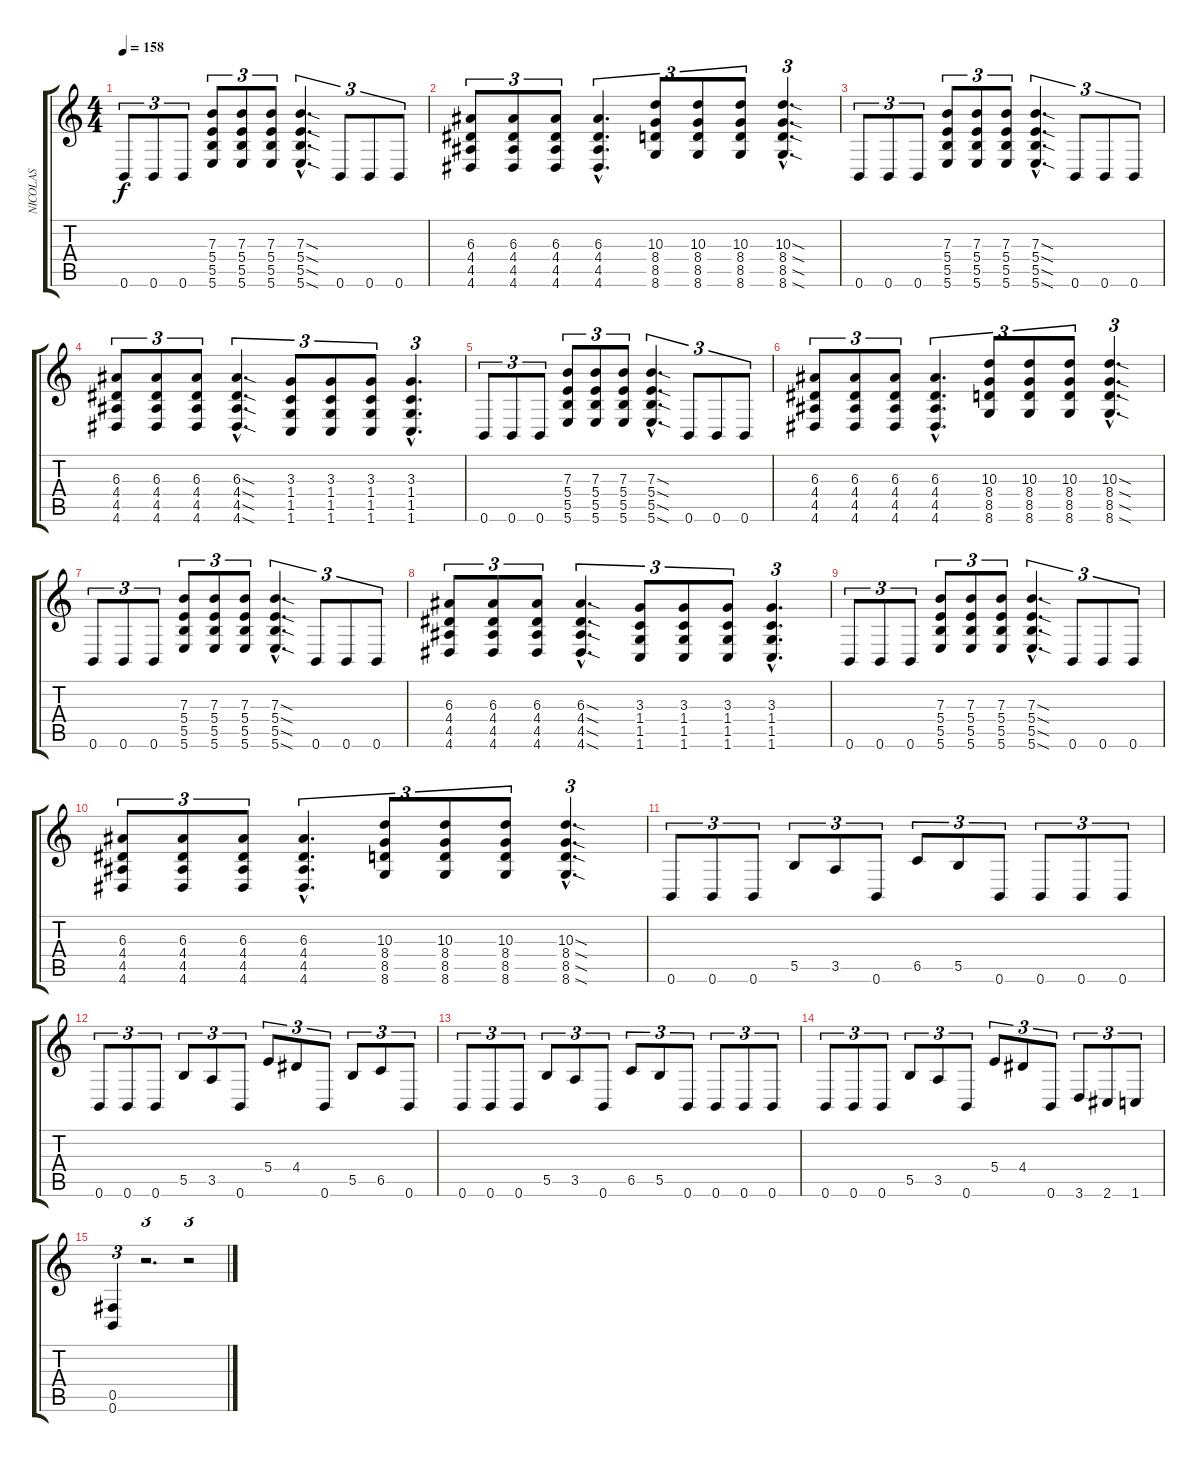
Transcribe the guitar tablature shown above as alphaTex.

\track ("NICOLAS" "NICOLAS") {instrument overdrivenguitar}
\staff {score tabs}
\tuning (Db4 Ab3 E3 B2 Gb2 B1) {hide}
\ts (4 4)
\tempo 158
\clef g2
\ks c
0.6.8{tu (3 2) dy f} 0.6.8{tu (3 2)} 0.6.8{tu (3 2)} (7.3 5.4 5.5 5.6).8{tu (3 2)} (7.3 5.4 5.5 5.6).8{tu (3 2)} (7.3 5.4 5.5 5.6).8{tu (3 2)} (7.3{sod hac} 5.4{sod hac} 5.5{sod hac} 5.6{sod hac}).4{d tu (3 2)} 0.6.8{tu (3 2)} 0.6.8{tu (3 2)} 0.6.8{tu (3 2)} |
(6.3 4.4 4.5 4.6).8{tu (3 2)} (6.3 4.4 4.5 4.6).8{tu (3 2)} (6.3 4.4 4.5 4.6).8{tu (3 2)} (6.3{hac} 4.4{hac} 4.5{hac} 4.6{hac}).4{d tu (3 2)} (10.3 8.4 8.5 8.6).8{tu (3 2)} (10.3 8.4 8.5 8.6).8{tu (3 2)} (10.3 8.4 8.5 8.6).8{tu (3 2)} (10.3{sod hac} 8.4{sod hac} 8.5{sod hac} 8.6{sod hac}).4{d tu (3 2)} |
0.6.8{tu (3 2)} 0.6.8{tu (3 2)} 0.6.8{tu (3 2)} (7.3 5.4 5.5 5.6).8{tu (3 2)} (7.3 5.4 5.5 5.6).8{tu (3 2)} (7.3 5.4 5.5 5.6).8{tu (3 2)} (7.3{sod hac} 5.4{sod hac} 5.5{sod hac} 5.6{sod hac}).4{d tu (3 2)} 0.6.8{tu (3 2)} 0.6.8{tu (3 2)} 0.6.8{tu (3 2)} |
(6.3 4.4 4.5 4.6).8{tu (3 2)} (6.3 4.4 4.5 4.6).8{tu (3 2)} (6.3 4.4 4.5 4.6).8{tu (3 2)} (6.3{sod hac} 4.4{sod hac} 4.5{sod hac} 4.6{sod hac}).4{d tu (3 2)} (3.3 1.4 1.5 1.6).8{tu (3 2)} (3.3 1.4 1.5 1.6).8{tu (3 2)} (3.3 1.4 1.5 1.6).8{tu (3 2)} (3.3{hac} 1.4{hac} 1.5{hac} 1.6{hac}).4{d tu (3 2)} |
0.6.8{tu (3 2)} 0.6.8{tu (3 2)} 0.6.8{tu (3 2)} (7.3 5.4 5.5 5.6).8{tu (3 2)} (7.3 5.4 5.5 5.6).8{tu (3 2)} (7.3 5.4 5.5 5.6).8{tu (3 2)} (7.3{sod hac} 5.4{sod hac} 5.5{sod hac} 5.6{sod hac}).4{d tu (3 2)} 0.6.8{tu (3 2)} 0.6.8{tu (3 2)} 0.6.8{tu (3 2)} |
(6.3 4.4 4.5 4.6).8{tu (3 2)} (6.3 4.4 4.5 4.6).8{tu (3 2)} (6.3 4.4 4.5 4.6).8{tu (3 2)} (6.3{hac} 4.4{hac} 4.5{hac} 4.6{hac}).4{d tu (3 2)} (10.3 8.4 8.5 8.6).8{tu (3 2)} (10.3 8.4 8.5 8.6).8{tu (3 2)} (10.3 8.4 8.5 8.6).8{tu (3 2)} (10.3{sod hac} 8.4{sod hac} 8.5{sod hac} 8.6{sod hac}).4{d tu (3 2)} |
0.6.8{tu (3 2)} 0.6.8{tu (3 2)} 0.6.8{tu (3 2)} (7.3 5.4 5.5 5.6).8{tu (3 2)} (7.3 5.4 5.5 5.6).8{tu (3 2)} (7.3 5.4 5.5 5.6).8{tu (3 2)} (7.3{sod hac} 5.4{sod hac} 5.5{sod hac} 5.6{sod hac}).4{d tu (3 2)} 0.6.8{tu (3 2)} 0.6.8{tu (3 2)} 0.6.8{tu (3 2)} |
(6.3 4.4 4.5 4.6).8{tu (3 2)} (6.3 4.4 4.5 4.6).8{tu (3 2)} (6.3 4.4 4.5 4.6).8{tu (3 2)} (6.3{sod hac} 4.4{sod hac} 4.5{sod hac} 4.6{sod hac}).4{d tu (3 2)} (3.3 1.4 1.5 1.6).8{tu (3 2)} (3.3 1.4 1.5 1.6).8{tu (3 2)} (3.3 1.4 1.5 1.6).8{tu (3 2)} (3.3{hac} 1.4{hac} 1.5{hac} 1.6{hac}).4{d tu (3 2)} |
0.6.8{tu (3 2)} 0.6.8{tu (3 2)} 0.6.8{tu (3 2)} (7.3 5.4 5.5 5.6).8{tu (3 2)} (7.3 5.4 5.5 5.6).8{tu (3 2)} (7.3 5.4 5.5 5.6).8{tu (3 2)} (7.3{sod hac} 5.4{sod hac} 5.5{sod hac} 5.6{sod hac}).4{d tu (3 2)} 0.6.8{tu (3 2)} 0.6.8{tu (3 2)} 0.6.8{tu (3 2)} |
(6.3 4.4 4.5 4.6).8{tu (3 2)} (6.3 4.4 4.5 4.6).8{tu (3 2)} (6.3 4.4 4.5 4.6).8{tu (3 2)} (6.3{hac} 4.4{hac} 4.5{hac} 4.6{hac}).4{d tu (3 2)} (10.3 8.4 8.5 8.6).8{tu (3 2)} (10.3 8.4 8.5 8.6).8{tu (3 2)} (10.3 8.4 8.5 8.6).8{tu (3 2)} (10.3{sod hac} 8.4{sod hac} 8.5{sod hac} 8.6{sod hac}).4{d tu (3 2)} |
0.6.8{tu (3 2)} 0.6.8{tu (3 2)} 0.6.8{tu (3 2)} 5.5.8{tu (3 2)} 3.5.8{tu (3 2)} 0.6.8{tu (3 2)} 6.5.8{tu (3 2)} 5.5.8{tu (3 2)} 0.6.8{tu (3 2)} 0.6.8{tu (3 2)} 0.6.8{tu (3 2)} 0.6.8{tu (3 2)} |
0.6.8{tu (3 2)} 0.6.8{tu (3 2)} 0.6.8{tu (3 2)} 5.5.8{tu (3 2)} 3.5.8{tu (3 2)} 0.6.8{tu (3 2)} 5.4.8{tu (3 2)} 4.4.8{tu (3 2)} 0.6.8{tu (3 2)} 5.5.8{tu (3 2)} 6.5.8{tu (3 2)} 0.6.8{tu (3 2)} |
0.6.8{tu (3 2)} 0.6.8{tu (3 2)} 0.6.8{tu (3 2)} 5.5.8{tu (3 2)} 3.5.8{tu (3 2)} 0.6.8{tu (3 2)} 6.5.8{tu (3 2)} 5.5.8{tu (3 2)} 0.6.8{tu (3 2)} 0.6.8{tu (3 2)} 0.6.8{tu (3 2)} 0.6.8{tu (3 2)} |
0.6.8{tu (3 2)} 0.6.8{tu (3 2)} 0.6.8{tu (3 2)} 5.5.8{tu (3 2)} 3.5.8{tu (3 2)} 0.6.8{tu (3 2)} 5.4.8{tu (3 2)} 4.4.8{tu (3 2)} 0.6.8{tu (3 2)} 3.6.8{tu (3 2)} 2.6.8{tu (3 2)} 1.6.8{tu (3 2)} |
(0.5 0.6).4{tu (3 2)} r.2{d tu (3 2)} r.2{tu (3 2)}
